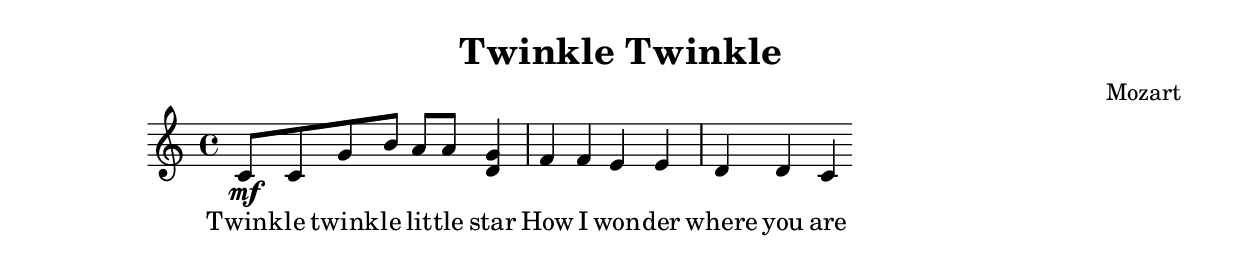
\header {
  title = "Twinkle Twinkle"
  composer = "Mozart"
}

\relative c' {
  c8\mf c g' b
  a a <g d>4
  f4 f e e
  d d c
}

\addlyrics {
  Twink -- le twink -- le lit -- tle star
  How I won -- der where you are
}
